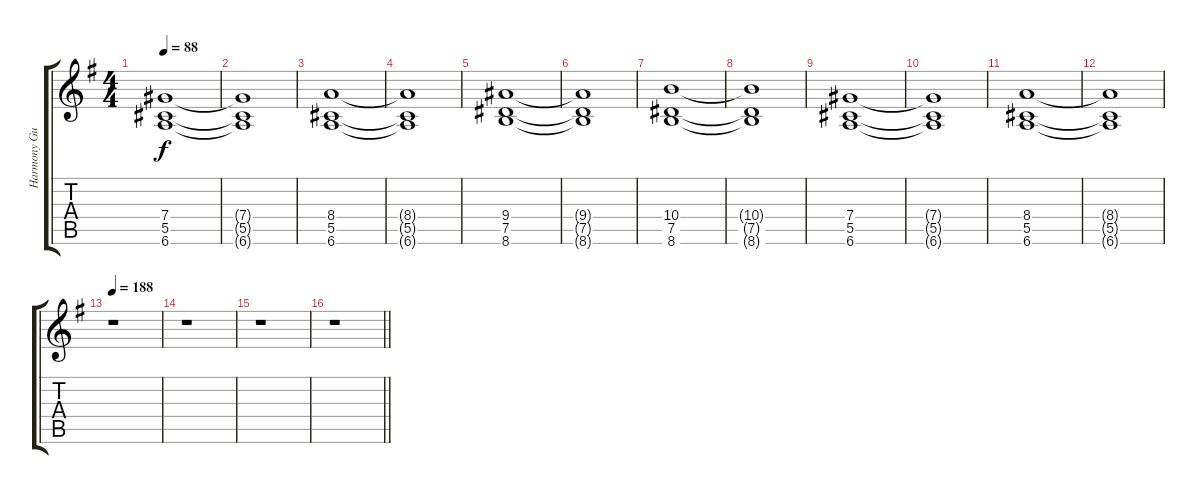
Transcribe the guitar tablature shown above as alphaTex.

\track ("Harmony Guitar" "Harmony Gu") {instrument overdrivenguitar}
\staff {score tabs}
\tuning (Eb4 Bb3 Gb3 Db3 Ab2 Eb2) {hide}
\ts (4 4)
\tempo 88
\clef g2
\ks g
(7.4 5.5 6.6).1{dy f} |
(7.4{t} 5.5{t} 6.6{t}).1 |
(8.4 5.5 6.6).1 |
(8.4{t} 5.5{t} 6.6{t}).1 |
(9.4 7.5 8.6).1 |
(9.4{t} 7.5{t} 8.6{t}).1 |
(10.4 7.5 8.6).1 |
(10.4{t} 7.5{t} 8.6{t}).1 |
(7.4 5.5 6.6).1 |
(7.4{t} 5.5{t} 6.6{t}).1 |
(8.4 5.5 6.6).1 |
(8.4{t} 5.5{t} 6.6{t}).1 |
\tempo 188
r.1 |
r.1 |
r.1 |
\barLineRight lightlight
r.1
